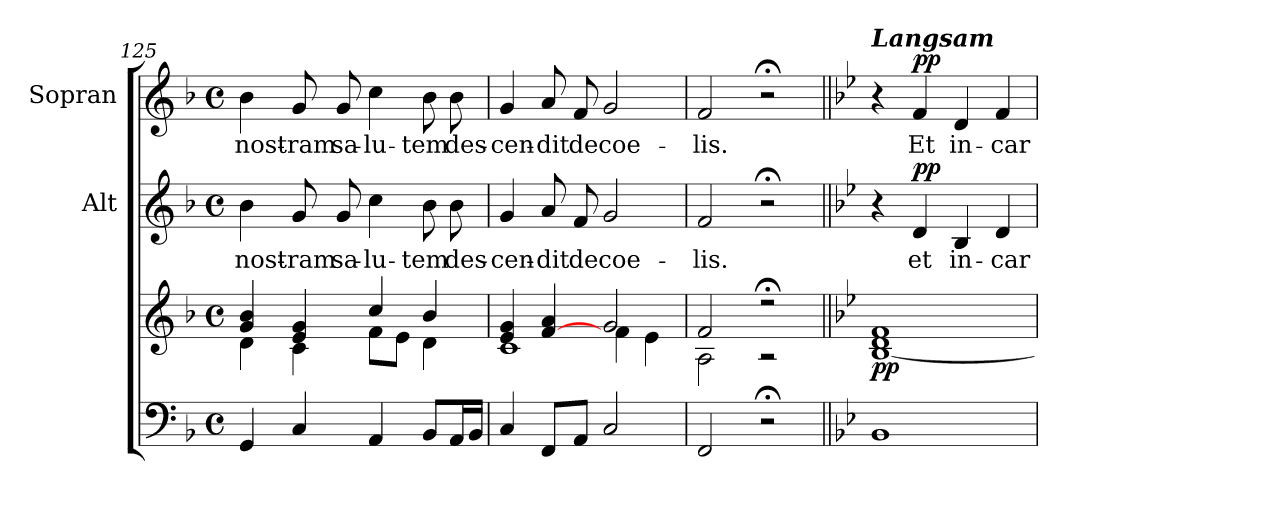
**kern	**kern	**dynam	**kern	**text	**dynam	**kern	**text	**dynam
*part3	*part3	*part3	*part2	*part2	*part2	*part1	*part1	*part1
*staff4	*staff3	*staff3/4	*staff2	*staff2	*staff2	*staff1	*staff1	*staff1
*	*	*	*I"Alt	*	*	*I"Sopran	*	*
!!LO:LB:g=z
*clefF4	*clefG2	*	*clefG2	*	*	*clefG2	*	*
*k[b-]	*k[b-]	*	*k[b-]	*	*	*k[b-]	*	*
*F:	*F:	*	*F:	*	*	*F:	*	*
*M4/4	*M4/4	*	*M4/4	*	*	*M4/4	*	*
*met(c)	*met(c)	*	*met(c)	*	*	*met(c)	*	*
=125	=125	=125	=125	=125	=125	=125	=125	=125
*	*^	*	*	*	*	*	*	*
!	!	!	!	!	!LO:LY:b	!	!	!LO:LY:b	!
4GG/	4g/ 4b-/	4d\	.	4b-\	nost-	.	4b-\	nost-	.
!	!	!	!	!	!LO:LY:b	!	!	!LO:LY:b	!
4C/	4e/ 4g/	4c\	.	8g/	-ram	.	8g/	-ram	.
!	!	!	!	!	!LO:LY:b	!	!	!LO:LY:b	!
.	.	.	.	8g/	sa-	.	8g/	sa-	.
!	!	!	!	!	!LO:LY:b	!	!	!LO:LY:b	!
4AA/	4cc/	8f\L	.	4cc\	-lu-	.	4cc\	-lu-	.
.	.	8e\J	.	.	.	.	.	.	.
!	!	!	!	!	!LO:LY:b	!	!	!LO:LY:b	!
8BB-/L	4b-/	4d\	.	8b-\	-tem	.	8b-\	-tem	.
!	!	!	!	!	!LO:LY:b	!	!	!LO:LY:b	!
16AA/L	.	.	.	8b-\	des-	.	8b-\	des-	.
16BB-/JJ	.	.	.	.	.	.	.	.	.
=126	=126	=126	=126	=126	=126	=126	=126	=126	=126
*	*	*^	*	*	*	*	*	*	*
!	!	!	!	!	!	!LO:LY:b	!	!	!LO:LY:b	!
4C/	4e/ 4g/	1c	2ryy	.	4g/	-cen-	.	4g/	-cen-	.
!	!	!	!	!	!	!LO:LY:b	!	!	!LO:LY:b	!
8FF/L	[<4f/ 4a/	.	.	.	8a/	-dit	.	8a/	-dit	.
!	!	!	!	!	!	!LO:LY:b	!	!	!LO:LY:b	!
8AA/J	.	.	.	.	8f/	de	.	8f/	de	.
!	!	!	!	!	!	!LO:LY:b	!	!	!LO:LY:b	!
2C/	2g/	.	4f\	.	2g/	coe-	.	2g/	coe-	.
.	.	.	4e\	.	.	.	.	.	.	.
=127	=127	=127	=127	=127	=127	=127	=127	=127	=127	=127
!	!	!	!	!	!	!LO:LY:b	!	!	!LO:LY:b	!
*	*	*v	*v	*	*	*	*	*	*	*
2FF/	2f/	2A\	.	2f/	-lis.	.	2f/	-lis.	.
2r;<	2r;<	2r	.	2r;<	.	.	2r;<	.	.
*	*v	*v	*	*	*	*	*	*	*
=128||	=128||	=128||	=128||	=128||	=128||	=128||	=128||	=128||
*k[b-e-]	*k[b-e-]	*	*k[b-e-]	*	*	*k[b-e-]	*	*
*B-:	*B-:	*	*B-:	*	*	*B-:	*	*
*	*^	*	*	*	*	*	*	*
!	!	!	!	!	!	!	!LO:TX:a:Bi:t=Langsam	!	!
!	!	!	!LO:DY:b	!	!	!	!	!	!
*	*v	*v	*	*	*	*	*	*	*
1BB-	[1B- 1d 1f	pp	4r	.	.	4r	.	.
!	!	!	!	!LO:LY:b	!LO:DY:a	!	!LO:LY:b	!LO:DY:a
.	.	.	4d/	et	pp	4f/	Et	pp
!	!	!	!	!LO:LY:b	!	!	!LO:LY:b	!
.	.	.	4B-/	in-	.	4d/	in-	.
!	!	!	!	!LO:LY:b	!	!	!LO:LY:b	!
.	.	.	4d/	-car-	.	4f/	-car-	.
=	=	=	=	=	=	=	=	=
*-	*-	*-	*-	*-	*-	*-	*-	*-
